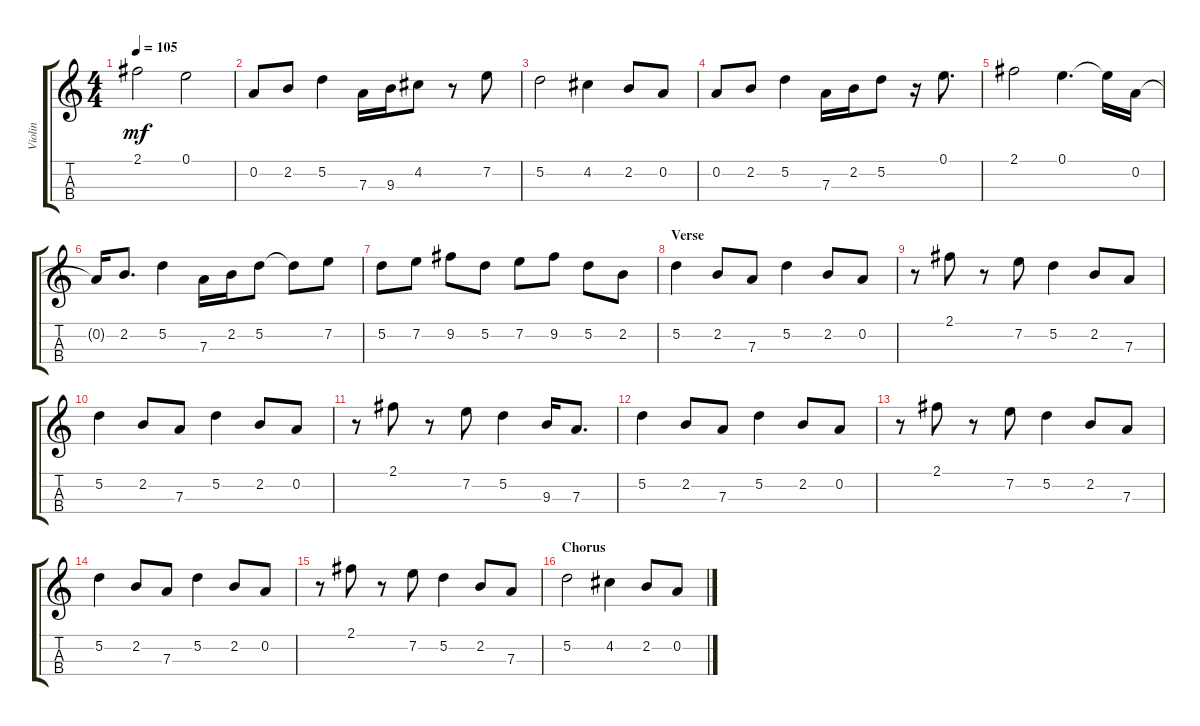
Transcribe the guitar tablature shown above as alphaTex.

\track ("Violin" "Violin") {instrument violin}
\staff {score tabs}
\tuning (E5 A4 D4 G3) {hide}
\ts (4 4)
\tempo 105
\clef g2
\ks c
2.1.2{dy mf} 0.1.2 |
0.2.8 2.2.8 5.2.4 7.3.16 9.3.16 4.2.8 r.8 7.2.8 |
5.2.2 4.2.4 2.2.8 0.2.8 |
0.2.8 2.2.8 5.2.4 7.3.16 2.2.16 5.2.8 r.16 0.1.8{d} |
2.1.2 0.1.4{d} 0.1{t}.16 0.2.16 |
0.2{t}.16 2.2.8{d} 5.2.4 7.3.16 2.2.16 5.2.8 5.2{t}.8 7.2.8 |
5.2.8 7.2.8 9.2.8 5.2.8 7.2.8 9.2.8 5.2.8 2.2.8 |
\section ("" "Verse")
5.2.4 2.2.8 7.3.8 5.2.4 2.2.8 0.2.8 |
r.8 2.1.8 r.8 7.2.8 5.2.4 2.2.8 7.3.8 |
5.2.4 2.2.8 7.3.8 5.2.4 2.2.8 0.2.8 |
r.8 2.1.8 r.8 7.2.8 5.2.4 9.3.16 7.3.8{d} |
5.2.4 2.2.8 7.3.8 5.2.4 2.2.8 0.2.8 |
r.8 2.1.8 r.8 7.2.8 5.2.4 2.2.8 7.3.8 |
5.2.4 2.2.8 7.3.8 5.2.4 2.2.8 0.2.8 |
r.8 2.1.8 r.8 7.2.8 5.2.4 2.2.8 7.3.8 |
\section ("" "Chorus")
5.2.2 4.2.4 2.2.8 0.2.8
